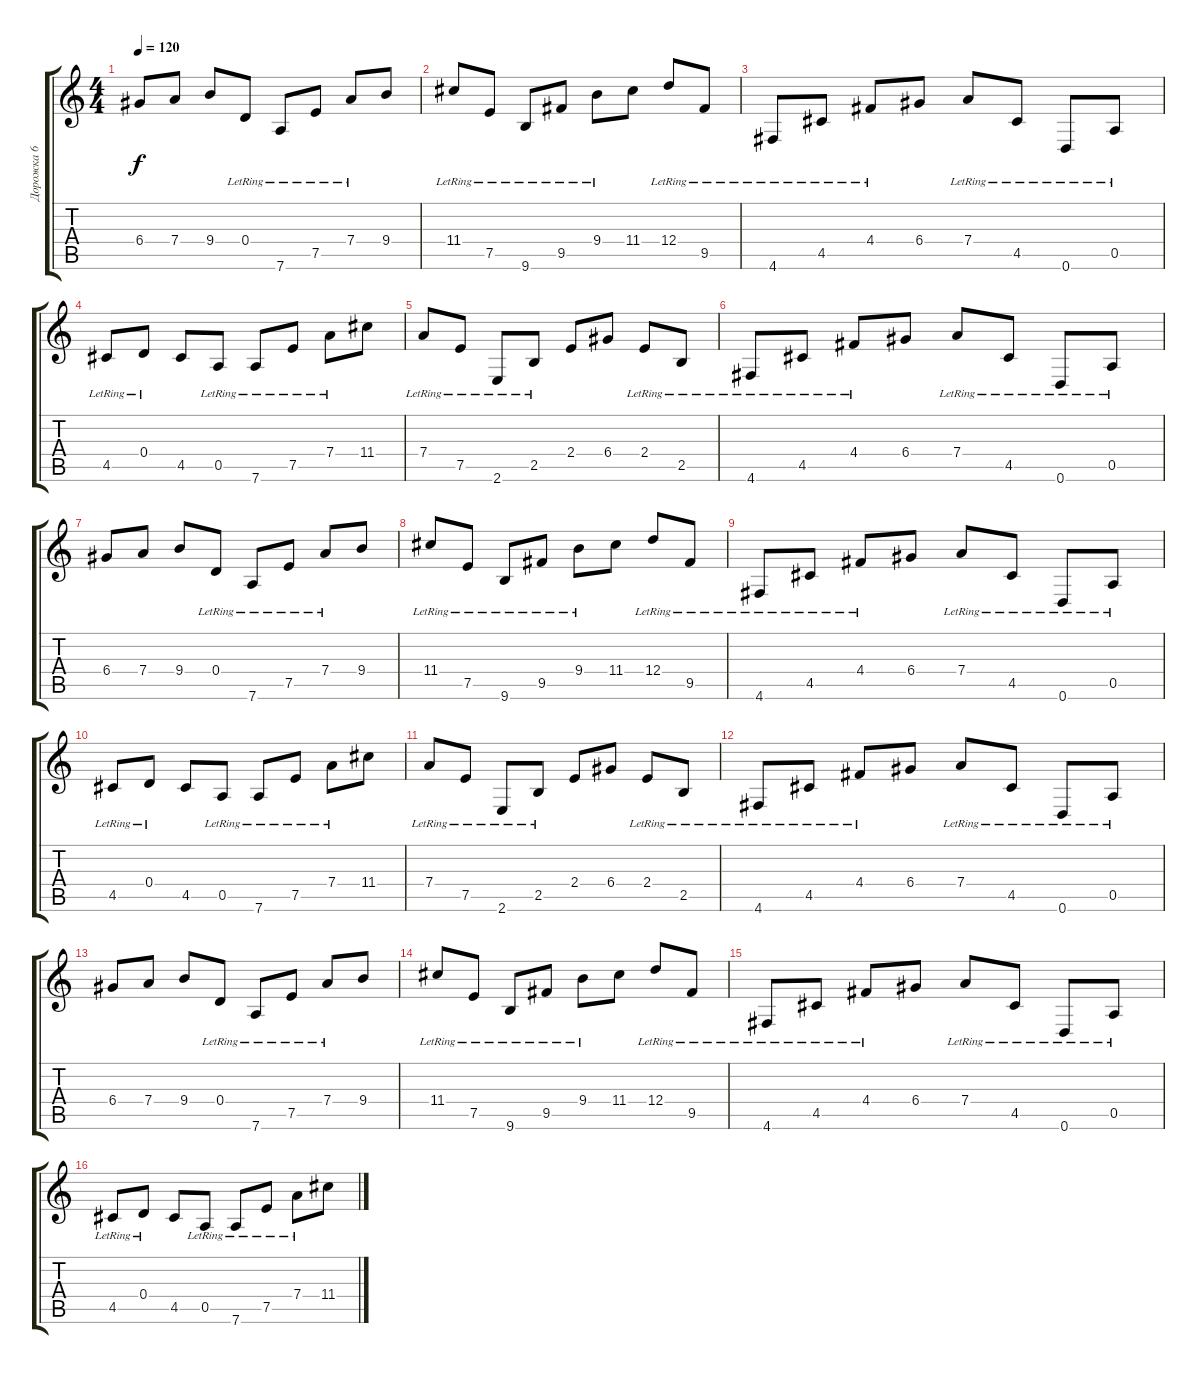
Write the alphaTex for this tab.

\track ("Дорожка 6" "Дорожка 6") {instrument electricguitarclean}
\staff {score tabs}
\tuning (E4 B3 G3 D3 A2 D2) {hide}
\ts (4 4)
\tempo 120
\clef g2
\ks c
6.4.8{dy f} 7.4.8 9.4.8 0.4{lr}.8 7.6{lr}.8 7.5{lr}.8 7.4{lr}.8 9.4.8 |
11.4{lr}.8 7.5{lr}.8 9.6{lr}.8 9.5{lr}.8 9.4{lr}.8 11.4.8 12.4{lr}.8 9.5{lr}.8 |
4.6{lr}.8 4.5{lr}.8 4.4{lr}.8 6.4.8 7.4{lr}.8 4.5{lr}.8 0.6{lr}.8 0.5{lr}.8 |
4.5{lr}.8 0.4{lr}.8 4.5.8 0.5{lr}.8 7.6{lr}.8 7.5{lr}.8 7.4{lr}.8 11.4.8 |
7.4{lr}.8 7.5{lr}.8 2.6{lr}.8 2.5{lr}.8 2.4.8 6.4.8 2.4{lr}.8 2.5{lr}.8 |
4.6{lr}.8 4.5{lr}.8 4.4{lr}.8 6.4.8 7.4{lr}.8 4.5{lr}.8 0.6{lr}.8 0.5{lr}.8 |
6.4.8 7.4.8 9.4.8 0.4{lr}.8 7.6{lr}.8 7.5{lr}.8 7.4{lr}.8 9.4.8 |
11.4{lr}.8 7.5{lr}.8 9.6{lr}.8 9.5{lr}.8 9.4{lr}.8 11.4.8 12.4{lr}.8 9.5{lr}.8 |
4.6{lr}.8 4.5{lr}.8 4.4{lr}.8 6.4.8 7.4{lr}.8 4.5{lr}.8 0.6{lr}.8 0.5{lr}.8 |
4.5{lr}.8 0.4{lr}.8 4.5.8 0.5{lr}.8 7.6{lr}.8 7.5{lr}.8 7.4{lr}.8 11.4.8 |
7.4{lr}.8 7.5{lr}.8 2.6{lr}.8 2.5{lr}.8 2.4.8 6.4.8 2.4{lr}.8 2.5{lr}.8 |
4.6{lr}.8 4.5{lr}.8 4.4{lr}.8 6.4.8 7.4{lr}.8 4.5{lr}.8 0.6{lr}.8 0.5{lr}.8 |
6.4.8 7.4.8 9.4.8 0.4{lr}.8 7.6{lr}.8 7.5{lr}.8 7.4{lr}.8 9.4.8 |
11.4{lr}.8 7.5{lr}.8 9.6{lr}.8 9.5{lr}.8 9.4{lr}.8 11.4.8 12.4{lr}.8 9.5{lr}.8 |
4.6{lr}.8 4.5{lr}.8 4.4{lr}.8 6.4.8 7.4{lr}.8 4.5{lr}.8 0.6{lr}.8 0.5{lr}.8 |
4.5{lr}.8 0.4{lr}.8 4.5.8 0.5{lr}.8 7.6{lr}.8 7.5{lr}.8 7.4{lr}.8 11.4.8
